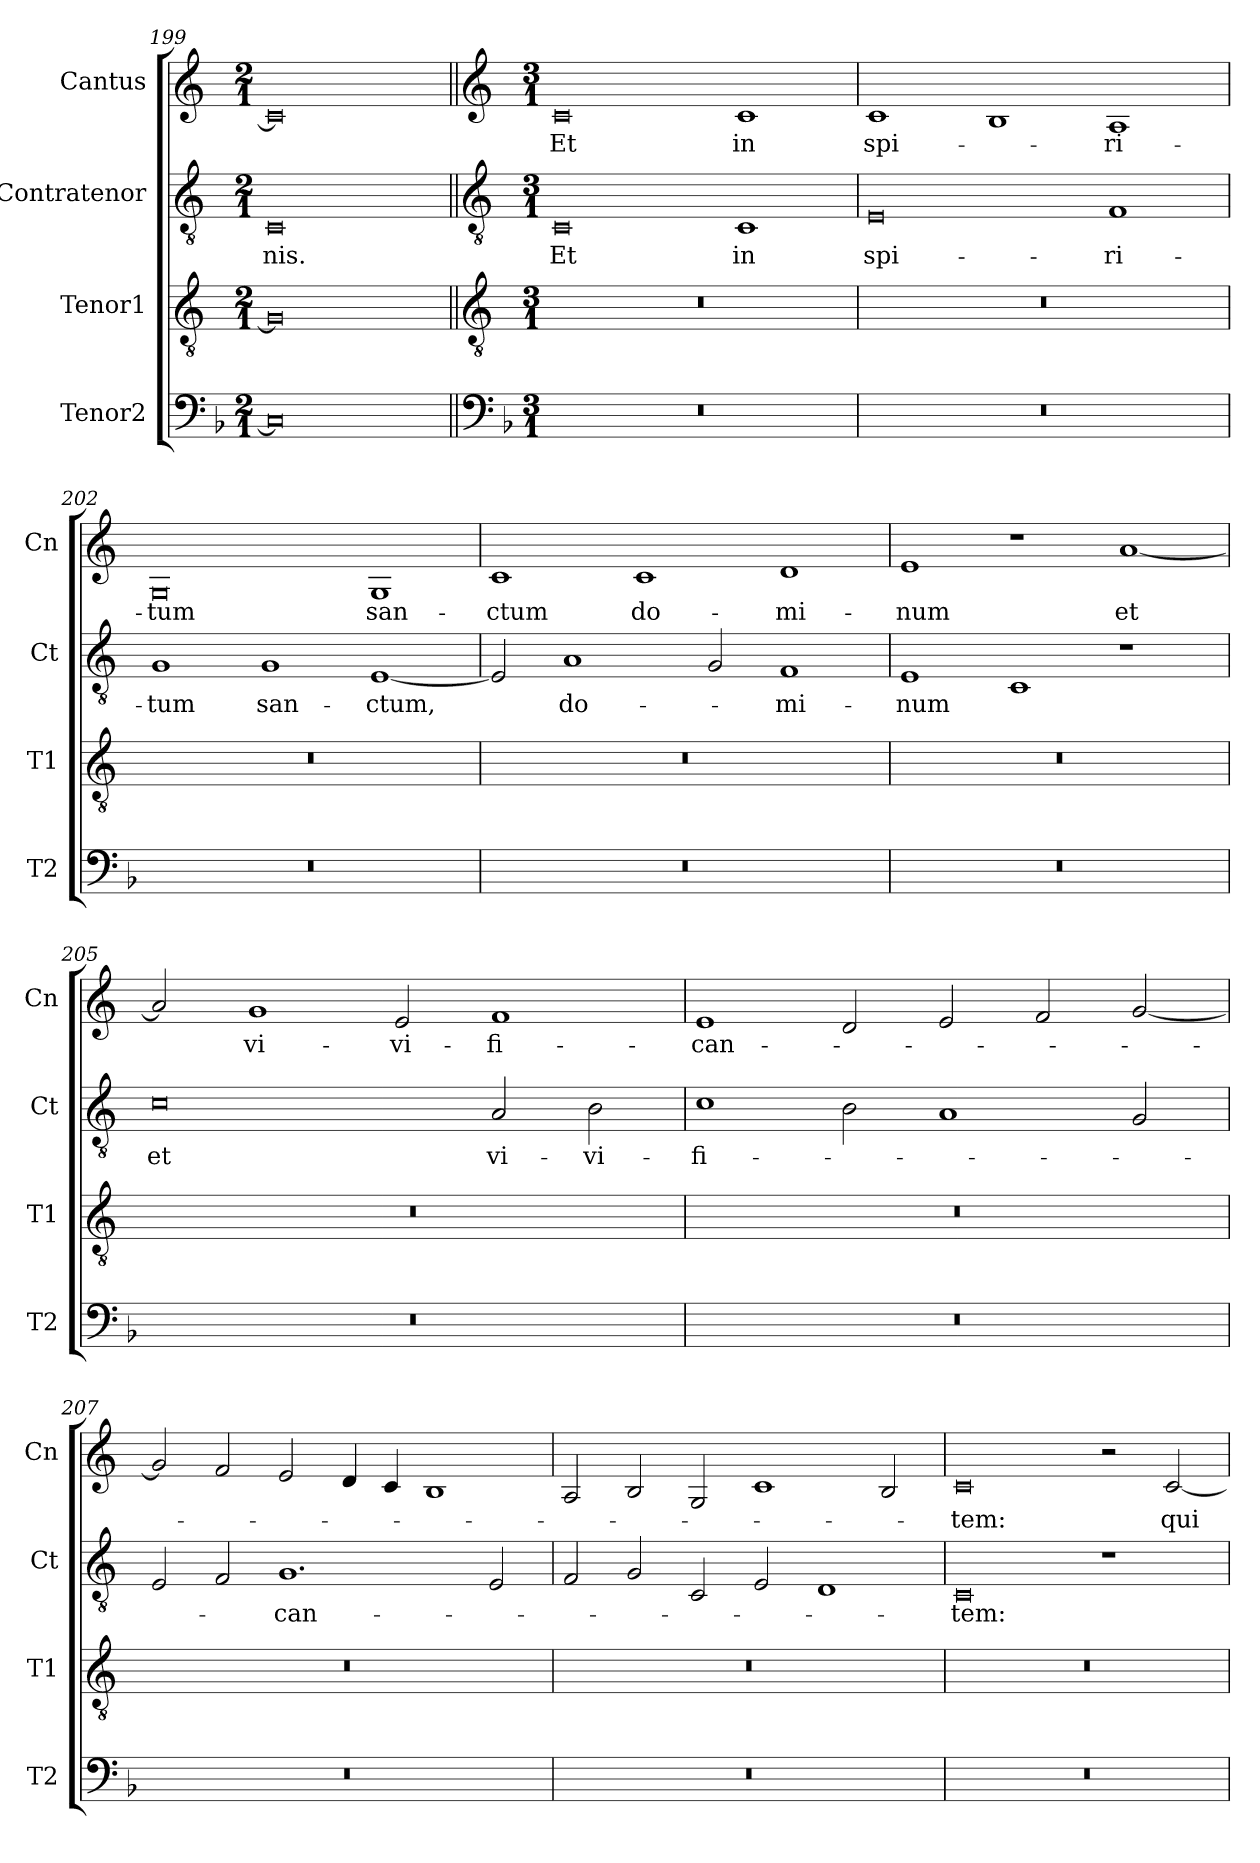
**kern	**kern	**kern	**text	**kern	**text
*part4	*part3	*part2	*part2	*part1	*part1
*staff4	*staff3	*staff2	*staff2	*staff1	*staff1
*I"Tenor2	*I"Tenor1	*I"Contratenor	*	*I"Cantus	*
*I'T2	*I'T1	*I'Ct	*	*I'Cn	*
*clefF4	*clefGv2	*clefGv2	*	*clefG2	*
*k[b-]	*k[]	*k[]	*	*k[]	*
*M2/1	*M2/1	*M2/1	*	*M2/1	*
=199	=199	=199	=199	=199	=199
0C]	0G]	0C	-nis.	0c]	.
!!LO:LB:g=z
=200||	=200||	=200||	=200||	=200||	=200||
*clefF4	*clefGv2	*clefGv2	*	*clefG2	*
*k[b-]	*k[]	*k[]	*	*k[]	*
*M3/1	*M3/1	*M3/1	*	*M3/1	*
0.r	0.r	0C	Et	0c	Et
.	.	1C	in	1c	in
=201	=201	=201	=201	=201	=201
0.r	0.r	0E	spi-	1c	spi-
.	.	.	.	1B	.
.	.	1F	-ri-	1A	-ri-
=202	=202	=202	=202	=202	=202
0.r	0.r	1G	-tum	0G	-tum
.	.	1G	san-	.	.
.	.	[1E	-ctum,	1G	san-
=203	=203	=203	=203	=203	=203
0.r	0.r	2E/]	.	1c	-ctum
.	.	1A	do-	.	.
.	.	.	.	1c	do-
.	.	2G/	.	.	.
.	.	1F	-mi-	1d	-mi-
=204	=204	=204	=204	=204	=204
0.r	0.r	1E	-num	1e	-num
.	.	1C	.	1r	.
.	.	1r	.	[1a	et
=205	=205	=205	=205	=205	=205
0.r	0.r	0c	et	2a/]	.
.	.	.	.	1g	vi-
.	.	.	.	2e/	-vi-
.	.	2A/	vi-	1f	-fi-
.	.	2B\	-vi-	.	.
=206	=206	=206	=206	=206	=206
0.r	0.r	1c	-fi-	1e	-can-
.	.	2B\	.	2d/	.
.	.	1A	.	2e/	.
.	.	.	.	2f/	.
.	.	2G/	.	[2g/	.
=207	=207	=207	=207	=207	=207
0.r	0.r	2E/	.	2g/]	.
.	.	2F/	.	2f/	.
.	.	1.G	-can-	2e/	.
.	.	.	.	4d/	.
.	.	.	.	4c/	.
.	.	.	.	1B	.
.	.	2E/	.	.	.
=208	=208	=208	=208	=208	=208
0.r	0.r	2F/	.	2A/	.
.	.	2G/	.	2B/	.
.	.	2C/	.	2G/	.
.	.	2E/	.	1c	.
.	.	1D	.	.	.
.	.	.	.	2B/	.
=209	=209	=209	=209	=209	=209
0.r	0.r	0C	-tem:	0c	-tem:
.	.	1r	.	2r	.
.	.	.	.	[2c/	qui
=	=	=	=	=	=
*-	*-	*-	*-	*-	*-
